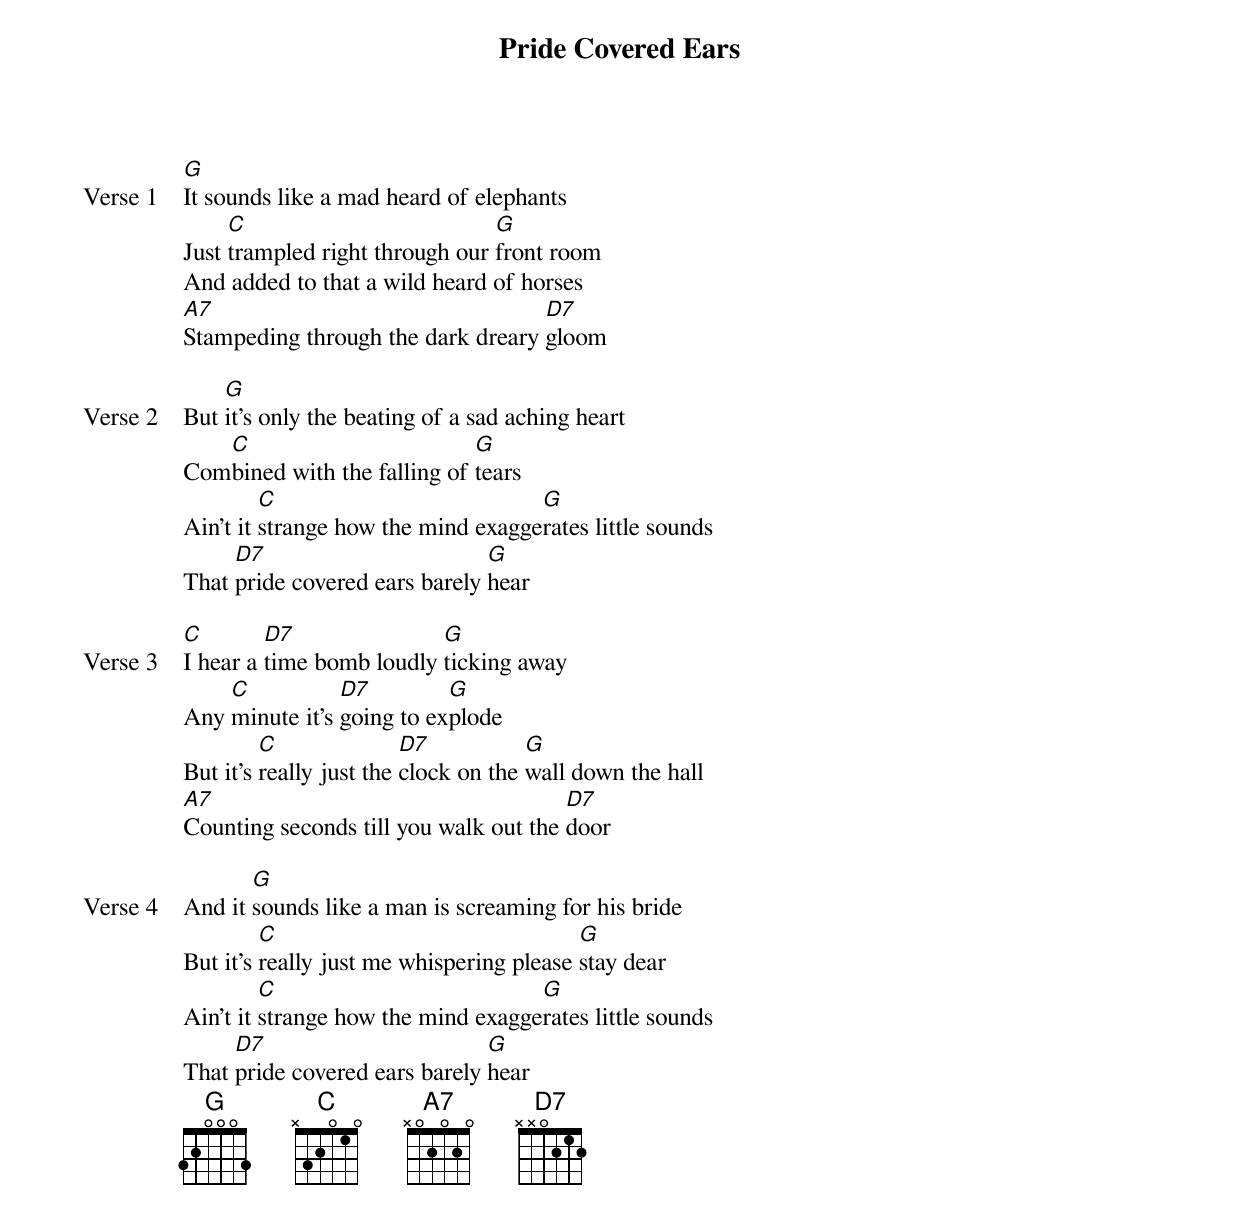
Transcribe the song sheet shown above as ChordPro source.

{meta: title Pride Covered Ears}
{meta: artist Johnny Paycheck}
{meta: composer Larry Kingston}
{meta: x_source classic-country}
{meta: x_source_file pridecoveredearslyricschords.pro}
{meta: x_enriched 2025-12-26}

{start_of_verse: Verse 1}
[G]It sounds like a mad heard of elephants
Just [C]trampled right through our [G]front room
And added to that a wild heard of horses
[A7]Stampeding through the dark dreary [D7]gloom
{end_of_verse}

{start_of_verse: Verse 2}
But [G]it's only the beating of a sad aching heart
Com[C]bined with the falling of [G]tears
Ain't it [C]strange how the mind exagge[G]rates little sounds
That [D7]pride covered ears barely [G]hear
{end_of_verse}

{start_of_verse: Verse 3}
[C]I hear a [D7]time bomb loudly [G]ticking away
Any [C]minute it's [D7]going to ex[G]plode
But it's [C]really just the [D7]clock on the [G]wall down the hall
[A7]Counting seconds till you walk out the [D7]door
{end_of_verse}

{start_of_verse: Verse 4}
And it [G]sounds like a man is screaming for his bride
But it's [C]really just me whispering please [G]stay dear
Ain't it [C]strange how the mind exagge[G]rates little sounds
That [D7]pride covered ears barely [G]hear
{end_of_verse}
